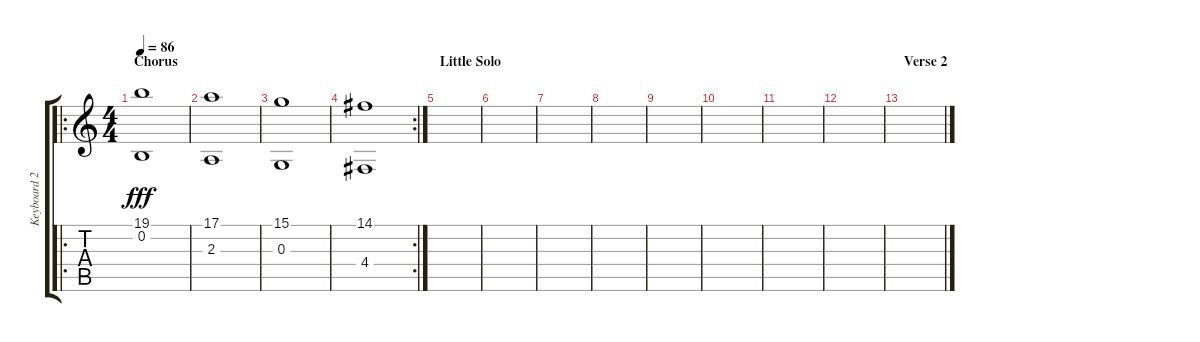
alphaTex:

\track ("Keyboard 2" "Keyboard 2") {instrument tremolostrings}
\staff {score tabs}
\tuning (E4 B3 G3 D3 A2 E2) {hide}
\ro
\ts (4 4)
\section ("" "Chorus")
\tempo 86
\clef g2
\ks c
(19.1 0.2).1{dy fff} |
(17.1 2.3).1 |
(15.1 0.3).1 |
\rc 2
(14.1 4.4).1 |
\section ("" "Little Solo")
|
|
|
|
|
|
|
|
\section ("" "Verse 2")
